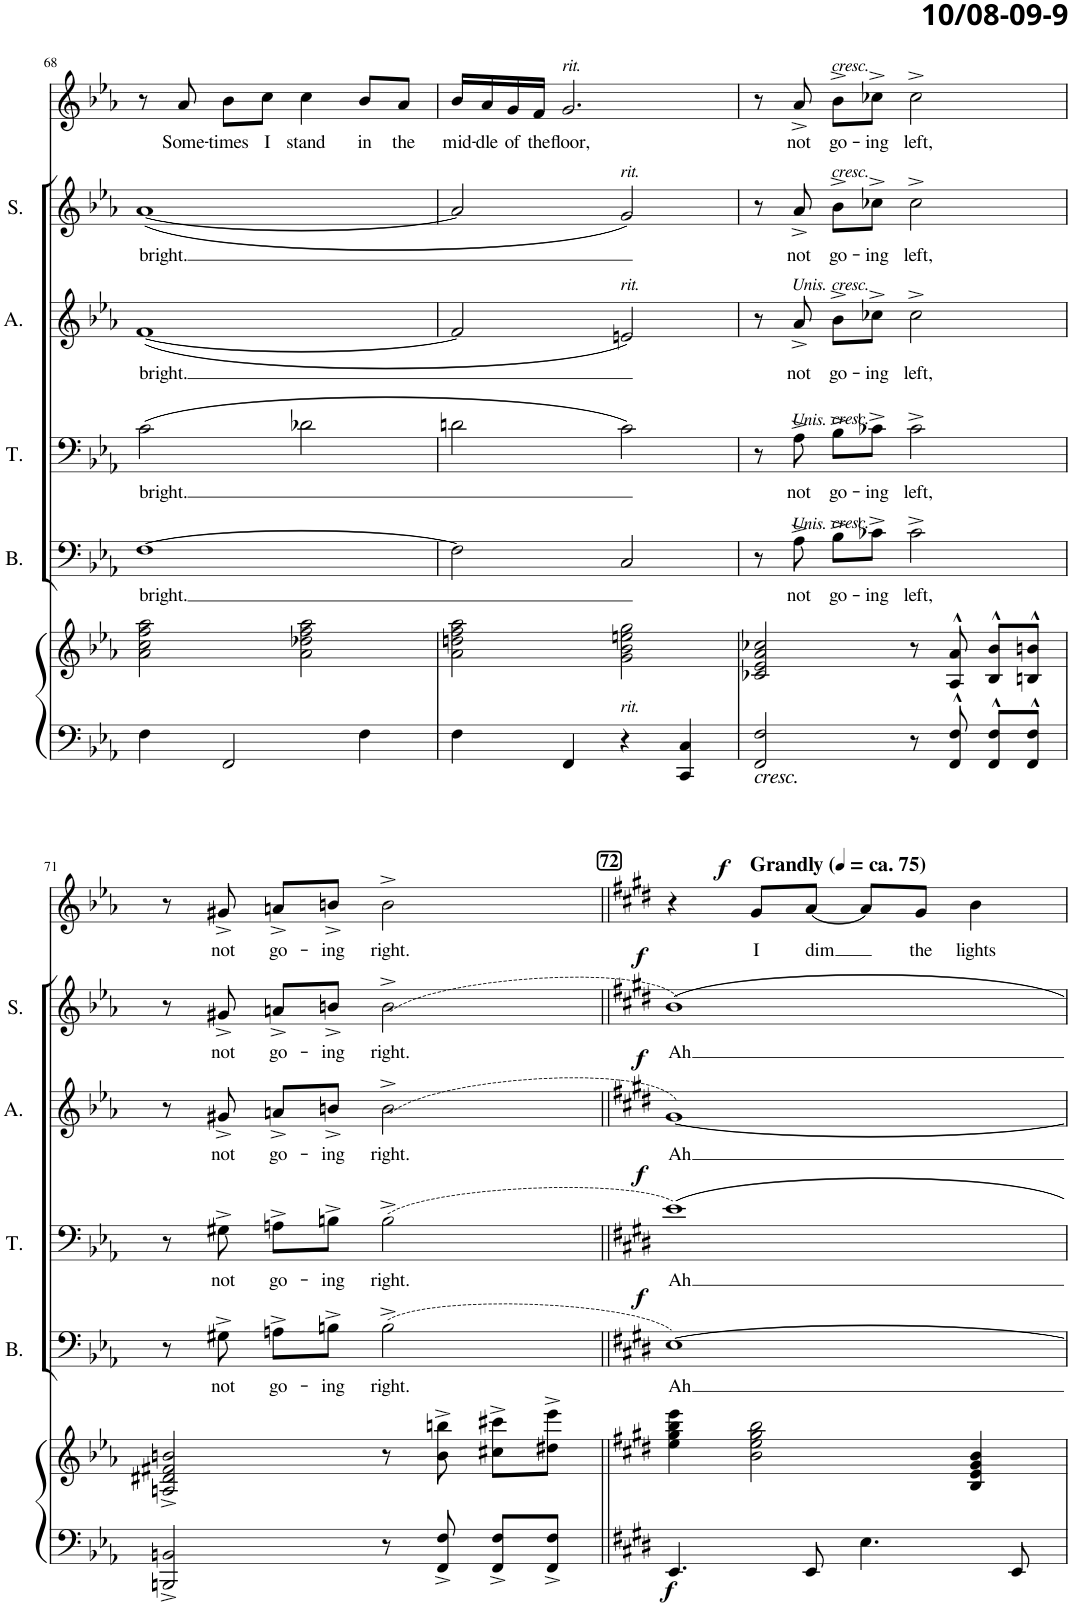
**kern	**kern	**dynam	**kern	**text	**dynam	**kern	**text	**dynam	**kern	**text	**dynam	**kern	**text	**dynam	**kern	**text	**dynam
*part6	*part6	*part6	*part5	*part5	*part5	*part4	*part4	*part4	*part3	*part3	*part3	*part2	*part2	*part2	*part1	*part1	*part1
*staff7	*staff6	*staff6/7	*staff5	*staff5	*staff5	*staff4	*staff4	*staff4	*staff3	*staff3	*staff3	*staff2	*staff2	*staff2	*staff1	*staff1	*staff1
*I"Piano	*	*	*I"Bass	*	*	*I"Tenor	*	*	*I"Alto	*	*	*I"Soprano	*	*	*I"Solo	*	*
*I'Pno	*	*	*I'B.	*	*	*I'T.	*	*	*I'A.	*	*	*I'S.	*	*	*	*	*
!!LO:PB:g=z
*clefF4	*clefG2	*	*clefF4	*	*	*clefF4	*	*	*clefG2	*	*	*clefG2	*	*	*clefG2	*	*
*k[b-e-a-]	*k[b-e-a-]	*	*k[b-e-a-]	*	*	*k[b-e-a-]	*	*	*k[b-e-a-]	*	*	*k[b-e-a-]	*	*	*k[b-e-a-]	*	*
*M4/4	*M4/4	*	*M4/4	*	*	*M4/4	*	*	*M4/4	*	*	*M4/4	*	*	*M4/4	*	*
=68	=68	=68	=68	=68	=68	=68	=68	=68	=68	=68	=68	=68	=68	=68	=68	=68	=68
!	!	!	!	!LO:LY:b	!	!	!LO:LY:b	!	!	!LO:LY:b	!	!	!LO:LY:b	!	!	!	!
4F\	2a-\ 2cc\ 2ff\ 2aa-\	.	[1F	bright.	.	(2c\	bright.	.	(<[1f	bright.	.	(<[1a-	bright.	.	8r	.	.
!	!	!	!	!	!	!	!	!	!	!	!	!	!	!	!	!LO:LY:b	!
.	.	.	.	.	.	.	.	.	.	.	.	.	.	.	8a-/	Some-	.
!	!	!	!	!	!	!	!	!	!	!	!	!	!	!	!	!LO:LY:b	!
2FF/	.	.	.	.	.	.	.	.	.	.	.	.	.	.	8b-\L	-times	.
!	!	!	!	!	!	!	!	!	!	!	!	!	!	!	!	!LO:LY:b	!
.	.	.	.	.	.	.	.	.	.	.	.	.	.	.	8cc\J	I	.
!	!	!	!	!	!	!	!	!	!	!	!	!	!	!	!	!LO:LY:b	!
.	2a-\ 2dd-X\ 2ff\ 2aa-\	.	.	.	.	2d-X\	.	.	.	.	.	.	.	.	4cc\	stand	.
!	!	!	!	!	!	!	!	!	!	!	!	!	!	!	!	!LO:LY:b	!
4F\	.	.	.	.	.	.	.	.	.	.	.	.	.	.	8b-/L	in	.
!	!	!	!	!	!	!	!	!	!	!	!	!	!	!	!	!LO:LY:b	!
.	.	.	.	.	.	.	.	.	.	.	.	.	.	.	8a-/J	the	.
=69	=69	=69	=69	=69	=69	=69	=69	=69	=69	=69	=69	=69	=69	=69	=69	=69	=69
!	!	!	!	!	!	!	!	!	!	!	!	!	!	!	!	!LO:LY:b	!
4F\	2a-\ 2ddn\ 2ff\ 2aa-\	.	2F\]	.	.	2dn\	.	.	2f/]	.	.	2a-/]	.	.	16b-/LL	mid-	.
!	!	!	!	!	!	!	!	!	!	!	!	!	!	!	!	!LO:LY:b	!
.	.	.	.	.	.	.	.	.	.	.	.	.	.	.	16a-/	-dle	.
!	!	!	!	!	!	!	!	!	!	!	!	!	!	!	!	!LO:LY:b	!
.	.	.	.	.	.	.	.	.	.	.	.	.	.	.	16g/	of	.
!	!	!	!	!	!	!	!	!	!	!	!	!	!	!	!	!LO:LY:b	!
.	.	.	.	.	.	.	.	.	.	.	.	.	.	.	16f/JJ	the	.
!	!	!	!	!	!	!	!	!	!	!	!	!	!	!	!LO:TX:a:i:t=rit.	!	!
!	!	!	!	!	!	!	!	!	!	!	!	!	!	!	!	!LO:LY:b	!
4FF/	.	.	.	.	.	.	.	.	.	.	.	.	.	.	2.g/	floor,	.
!	!	!	!	!	!	!	!	!	!	!	!	!LO:TX:a:i:t=rit.	!	!	!	!	!
!	!	!	!	!	!	!	!	!	!LO:TX:a:i:t=rit.	!	!	!	!	!	!	!	!
!LO:TX:a:i:t=rit.	!	!	!	!	!	!	!	!	!	!	!	!	!	!	!	!	!
4r	2g\ 2b-\ 2een\ 2gg\	.	2C/	.	.	2c\)	.	.	2en/)	.	.	2g/)	.	.	.	.	.
4CC/ 4C/	.	.	.	.	.	.	.	.	.	.	.	.	.	.	.	.	.
=70	=70	=70	=70	=70	=70	=70	=70	=70	=70	=70	=70	=70	=70	=70	=70	=70	=70
!LO:TX:b:i:t=cresc.	!	!	!	!	!	!	!	!	!	!	!	!	!	!	!	!	!
2FF/ 2F/	2c-X/ 2e-/ 2a-/ 2cc-X/	.	8r	.	.	8r	.	.	8r	.	.	8r	.	.	8r	.	.
!	!	!	!	!	!	!	!	!	!LO:TX:a:i:t=Unis.	!	!	!	!	!	!	!	!
!	!	!	!	!	!	!LO:TX:a:i:t=Unis.	!	!	!	!	!	!	!	!	!	!	!
!	!	!	!LO:TX:a:i:t=Unis.	!	!	!	!	!	!	!	!	!	!	!	!	!	!
!	!	!	!	!LO:LY:b	!	!	!LO:LY:b	!	!	!LO:LY:b	!	!	!LO:LY:b	!	!	!LO:LY:b	!
.	.	.	8A-^\	not	.	8A-^\	not	.	8a-^/	not	.	8a-^/	not	.	8a-^/	not	.
!	!	!	!	!	!	!	!	!	!	!	!	!	!	!	!LO:TX:a:i:t=cresc.	!	!
!	!	!	!	!	!	!	!	!	!	!	!	!LO:TX:a:i:t=cresc.	!	!	!	!	!
!	!	!	!	!	!	!	!	!	!LO:TX:a:i:t=cresc.	!	!	!	!	!	!	!	!
!	!	!	!	!	!	!LO:TX:a:i:t=cresc.	!	!	!	!	!	!	!	!	!	!	!
!	!	!	!LO:TX:a:i:t=cresc.	!	!	!	!	!	!	!	!	!	!	!	!	!	!
!	!	!	!	!LO:LY:b	!	!	!LO:LY:b	!	!	!LO:LY:b	!	!	!LO:LY:b	!	!	!LO:LY:b	!
.	.	.	8B-^\L	go-	.	8B-^\L	go-	.	8b-^\L	go-	.	8b-^\L	go-	.	8b-^\L	go-	.
!	!	!	!	!LO:LY:b	!	!	!LO:LY:b	!	!	!LO:LY:b	!	!	!LO:LY:b	!	!	!LO:LY:b	!
.	.	.	8c-X^\J	-ing	.	8c-X^\J	-ing	.	8cc-X^\J	-ing	.	8cc-X^\J	-ing	.	8cc-X^\J	-ing	.
!	!	!	!	!LO:LY:b	!	!	!LO:LY:b	!	!	!LO:LY:b	!	!	!LO:LY:b	!	!	!LO:LY:b	!
8r	8r	.	2c-^\	left,	.	2c-^\	left,	.	2cc-^\	left,	.	2cc-^\	left,	.	2cc-^\	left,	.
8FF/^^ 8F/^^	8A-/^^ 8a-/^^	.	.	.	.	.	.	.	.	.	.	.	.	.	.	.	.
8FF/^^ 8F/^^L	8B-/^^ 8b-/^^L	.	.	.	.	.	.	.	.	.	.	.	.	.	.	.	.
8FF/^^ 8F/^^J	8Bn/^^ 8bn/^^J	.	.	.	.	.	.	.	.	.	.	.	.	.	.	.	.
!!LO:LB:g=z
=71	=71	=71	=71	=71	=71	=71	=71	=71	=71	=71	=71	=71	=71	=71	=71	=71	=71
2BBBn/^ 2BBn/^	2An/^ 2d#X/^ 2f#X/^ 2bn/^	.	8r	.	.	8r	.	.	8r	.	.	8r	.	.	8r	.	.
!	!	!	!	!LO:LY:b	!	!	!LO:LY:b	!	!	!LO:LY:b	!	!	!LO:LY:b	!	!	!LO:LY:b	!
.	.	.	8G#X^\	not	.	8G#X^\	not	.	8g#X^/	not	.	8g#X^/	not	.	8g#X^/	not	.
!	!	!	!	!LO:LY:b	!	!	!LO:LY:b	!	!	!LO:LY:b	!	!	!LO:LY:b	!	!	!LO:LY:b	!
.	.	.	8An^\L	go-	.	8An^\L	go-	.	8an^/L	go-	.	8an^/L	go-	.	8an^/L	go-	.
!	!	!	!	!LO:LY:b	!	!	!LO:LY:b	!	!	!LO:LY:b	!	!	!LO:LY:b	!	!	!LO:LY:b	!
.	.	.	8Bn^\J	-ing	.	8Bn^\J	-ing	.	8bn^/J	-ing	.	8bn^/J	-ing	.	8bn^/J	-ing	.
!	!	!	!	!LO:LY:b	!	!	!LO:LY:b	!	!	!LO:LY:b	!	!	!LO:LY:b	!	!	!LO:LY:b	!
8r	8r	.	(2B^\	right.	.	(2B^\	right.	.	(2b^\	right.	.	(2b^\	right.	.	2b^\	right.	.
8FF/^ 8F/^	8b\^ 8bbn\^	.	.	.	.	.	.	.	.	.	.	.	.	.	.	.	.
8FF/^ 8F/^L	8cc#X\^ 8ccc#X\^L	.	.	.	.	.	.	.	.	.	.	.	.	.	.	.	.
8FF/^ 8F/^J	8dd#X\^ 8eee-\^J	.	.	.	.	.	.	.	.	.	.	.	.	.	.	.	.
!!LO:REH:place=s1:a:B:cj:fs=11:t=72
=72||	=72||	=72||	=72||	=72||	=72||	=72||	=72||	=72||	=72||	=72||	=72||	=72||	=72||	=72||	=72||	=72||	=72||
*k[f#c#g#d#]	*k[f#c#g#d#]	*	*k[f#c#g#d#]	*	*	*k[f#c#g#d#]	*	*	*k[f#c#g#d#]	*	*	*k[f#c#g#d#]	*	*	*k[f#c#g#d#]	*	*
!	!	!LO:DY:b=2	!	!LO:LY:b	!LO:DY:a	!	!LO:LY:b	!LO:DY:a	!	!LO:LY:b	!LO:DY:a	!	!LO:LY:b	!LO:DY:a	!	!	!
4.EE/	4ee\ 4gg#\ 4bb\ 4eee\	f	[1E)	Ah	f	1e)	Ah	f	[1g#)	Ah	f	1b)	Ah	f	4r	.	.
!	!	!	!	!	!	!	!	!	!	!	!	!	!	!	!LO:TX:a:B:t=Grandly (	!	!
!	!	!	!	!	!	!	!	!	!	!	!	!	!	!	!LO:TX:a:B:t=ca. 75)	!	!
!	!	!	!	!	!	!	!	!	!	!	!	!	!	!	!	!LO:LY:b	!LO:DY:a
.	2b\ 2ee\ 2gg#\ 2bb\	.	.	.	.	.	.	.	.	.	.	.	.	.	8g#/L	I	f
!	!	!	!	!	!	!	!	!	!	!	!	!	!	!	!	!LO:LY:b	!
8EE/	.	.	.	.	.	.	.	.	.	.	.	.	.	.	[8a/J	dim	.
4.E\	.	.	.	.	.	.	.	.	.	.	.	.	.	.	8a/L]	.	.
!	!	!	!	!	!	!	!	!	!	!	!	!	!	!	!	!LO:LY:b	!
.	.	.	.	.	.	.	.	.	.	.	.	.	.	.	8g#/J	the	.
!	!	!	!	!	!	!	!	!	!	!	!	!	!	!	!	!LO:LY:b	!
.	4B/ 4e/ 4g#/ 4b/	.	.	.	.	.	.	.	.	.	.	.	.	.	4b\	lights	.
8EE/	.	.	.	.	.	.	.	.	.	.	.	.	.	.	.	.	.
=	=	=	=	=	=	=	=	=	=	=	=	=	=	=	=	=	=
*-	*-	*-	*-	*-	*-	*-	*-	*-	*-	*-	*-	*-	*-	*-	*-	*-	*-
